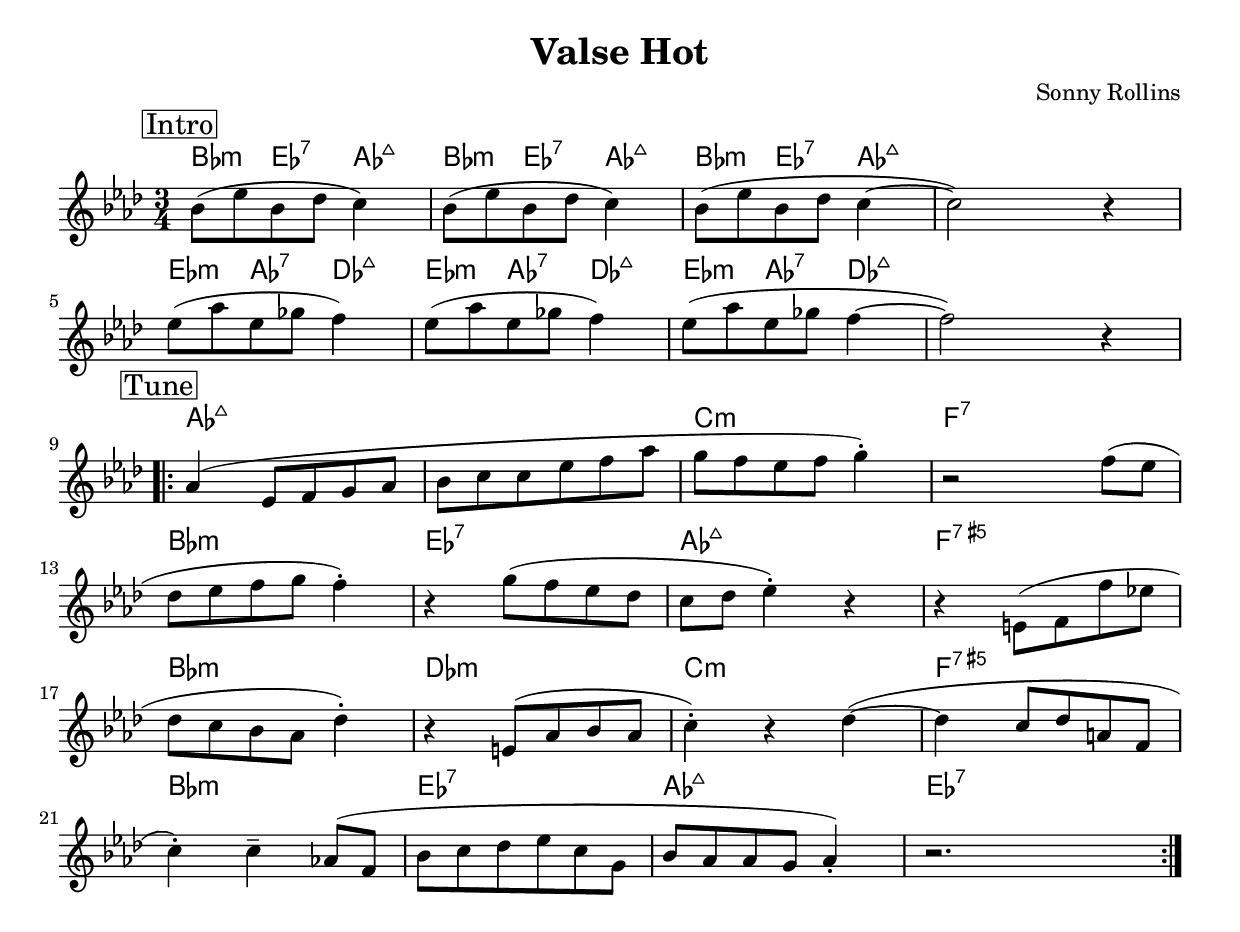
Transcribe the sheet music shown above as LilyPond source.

\version "2.18.2"	

noteCibleTransposition =   c   % c         % d pour Si b %  a, pour Mi b

ton = ""

indent = 0

melodie =  \relative c''{
  \key aes \major
  \numericTimeSignature
  \time 3/4
  \mark \markup {\box Intro}
  bes8( ees bes des c4) |  bes8( ees bes des c4) |  bes8( ees bes des c4~ | c2) r4 |
  ees8( aes ees ges f4) |  ees8( aes ees ges f4) |  ees8( aes ees ges f4~ | f2) r4 |
  \mark \markup {\box Tune}
  \repeat volta 2 {
    aes,4( ees8 f g aes | bes c c ees f aes | g f ees f g4-.) | r2 f8( ees | 
    des ees f g f4-.) | r4 g8( f ees des | c des ees4-.) r | r e,8( f f' ees! |
    des c bes aes des4-.) | r4 e,8( aes bes aes | c4-.) r4 des~( | des c8 des a f |
    c'4-.) c-- aes!8( f | bes c des ees c g | bes aes aes g aes4-.) | r2. | 
  }
}



harmonie =  \chordmode{  
  \repeat unfold 3 { bes4:min ees:7 aes:maj7 }  s2.
  \repeat unfold 3 { ees4:min aes:7 des:maj7 }  s2.
  \repeat volta 2 {
    aes:maj7 | s | c:min | f:7 |
    bes:min | ees:7 | aes:maj7 | f:7.5+ |
    bes:min | des:min | c:min | f:7.5+ |
    bes:min | ees:7 | aes:maj7 | ees:7
  }
}



\header {
  title = #(string-append "Valse Hot" ton )
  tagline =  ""
  composer = "Sonny Rollins"
}



\score{
  <<
    \new ChordNames {
      \transpose c \noteCibleTransposition{
	\harmonie
      }
    }
    \new Staff { 
      \transpose c \noteCibleTransposition {
      \melodie
      }
    }
  >>
  \layout{ \context {      \Score      proportionalNotationDuration = #(ly:make-moment 4 46     )   } }
}






\score {
  <<
    \new Staff << \unfoldRepeats{\melodie 
                                 }  >>
    \new Staff << \unfoldRepeats{\harmonie
                          } >> 
  >>
\midi{ \tempo 2 = 60 }
}